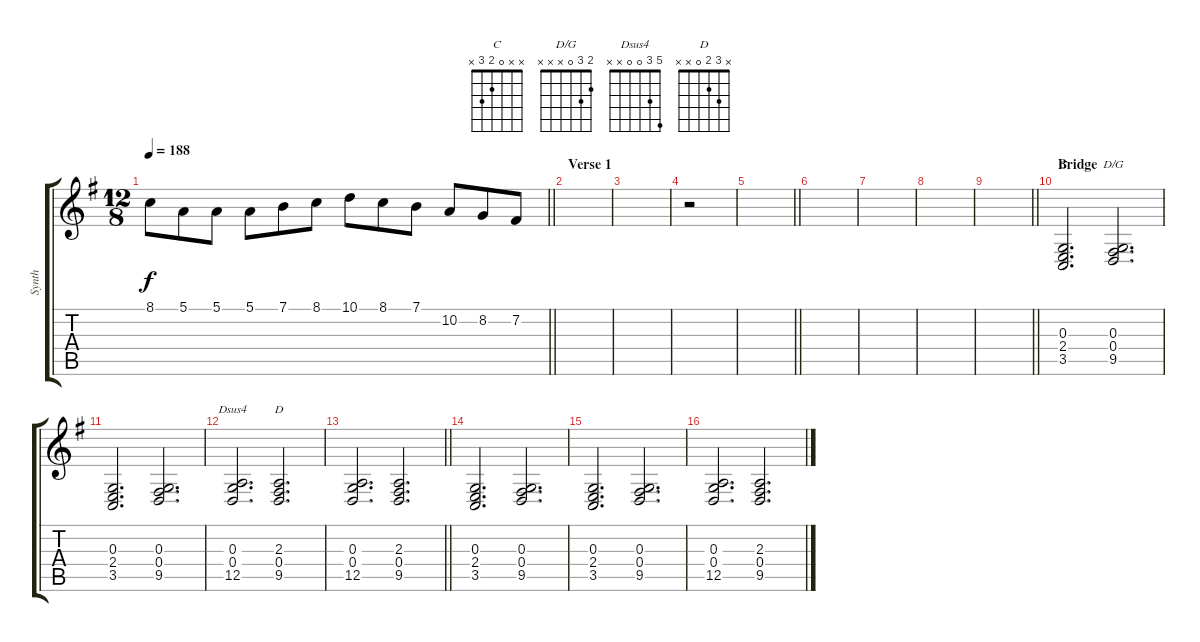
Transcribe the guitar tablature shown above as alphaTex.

\track ("Synth" "Synth") {instrument lead2sawtooth}
\staff {score tabs}
\tuning (E4 B3 G3 D3 A2 E2) {hide}
\chord ("C" x x 0 2 3 x)
\chord ("D/G" 2 3 0 x x x)
\chord ("Dsus4" 5 3 0 0 x x)
\chord ("D" x 3 2 0 x x)
\ts (12 8)
\tempo 188
\clef g2
\barLineRight lightlight
\ks g
8.1.8{dy f} 5.1.8 5.1.8 5.1.8 7.1.8 8.1.8 10.1.8 8.1.8 7.1.8 10.2.8 8.2.8 7.2.8 |
\section ("" "Verse 1")
|
|
r.2 |
\barLineRight lightlight
|
|
|
|
\barLineRight lightlight
|
\section ("" "Bridge")
(0.3 2.4 3.5).2{d ch "C"} (0.3 0.4 9.5).2{d ch "D/G"} |
(0.3 2.4 3.5).2{d} (0.3 0.4 9.5).2{d} |
(0.3 0.4 12.5).2{d ch "Dsus4"} (2.3 0.4 9.5).2{d ch "D"} |
\barLineRight lightlight
(0.3 0.4 12.5).2{d} (2.3 0.4 9.5).2{d} |
(0.3 2.4 3.5).2{d} (0.3 0.4 9.5).2{d} |
(0.3 2.4 3.5).2{d} (0.3 0.4 9.5).2{d} |
(0.3 0.4 12.5).2{d} (2.3 0.4 9.5).2{d}
